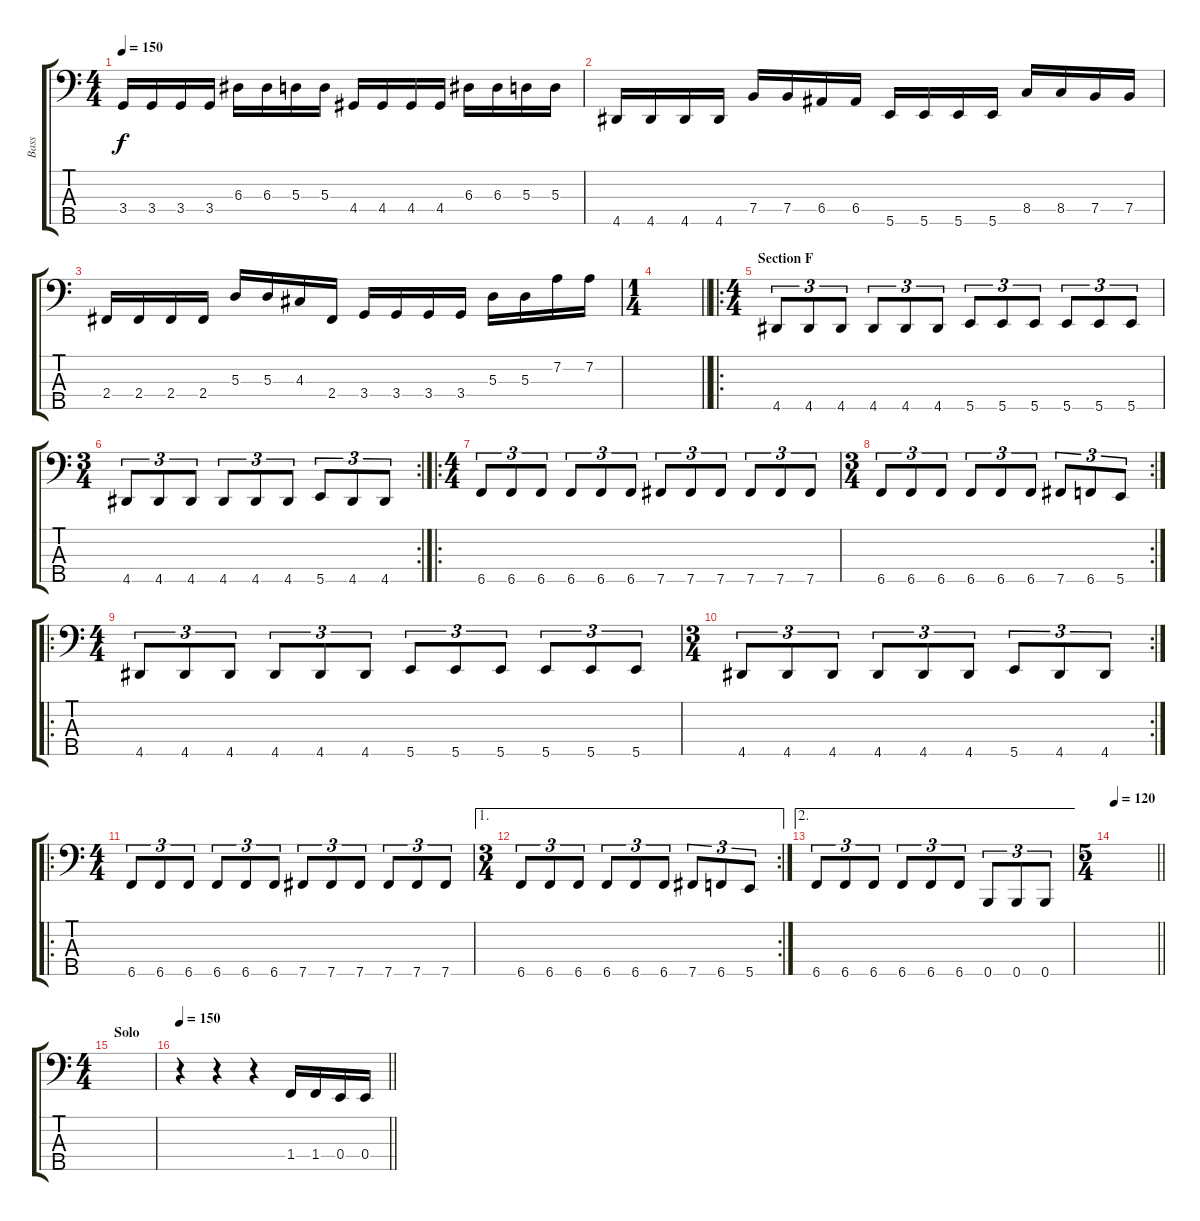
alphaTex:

\track ("Bass" "Bass") {instrument slapbass2}
\staff {score tabs}
\tuning (G2 D2 A1 E1 B0) {hide}
\ts (4 4)
\tempo 150
\clef f4
\ks c
3.4.16{dy f} 3.4.16 3.4.16 3.4.16 6.3.16 6.3.16 5.3.16 5.3.16 4.4.16 4.4.16 4.4.16 4.4.16 6.3.16 6.3.16 5.3.16 5.3.16 |
4.5.16 4.5.16 4.5.16 4.5.16 7.4.16 7.4.16 6.4.16 6.4.16 5.5.16 5.5.16 5.5.16 5.5.16 8.4.16 8.4.16 7.4.16 7.4.16 |
2.4.16 2.4.16 2.4.16 2.4.16 5.3.16 5.3.16 4.3.16 2.4.16 3.4.16 3.4.16 3.4.16 3.4.16 5.3.16 5.3.16 7.2.16 7.2.16 |
\ts (1 4)
\barLineRight lightlight
|
\ro
\ts (4 4)
\section ("" "Section F")
4.5.8{tu (3 2)} 4.5.8{tu (3 2)} 4.5.8{tu (3 2)} 4.5.8{tu (3 2)} 4.5.8{tu (3 2)} 4.5.8{tu (3 2)} 5.5.8{tu (3 2)} 5.5.8{tu (3 2)} 5.5.8{tu (3 2)} 5.5.8{tu (3 2)} 5.5.8{tu (3 2)} 5.5.8{tu (3 2)} |
\rc 2
\ts (3 4)
4.5.8{tu (3 2)} 4.5.8{tu (3 2)} 4.5.8{tu (3 2)} 4.5.8{tu (3 2)} 4.5.8{tu (3 2)} 4.5.8{tu (3 2)} 5.5.8{tu (3 2)} 4.5.8{tu (3 2)} 4.5.8{tu (3 2)} |
\ro
\ts (4 4)
6.5.8{tu (3 2)} 6.5.8{tu (3 2)} 6.5.8{tu (3 2)} 6.5.8{tu (3 2)} 6.5.8{tu (3 2)} 6.5.8{tu (3 2)} 7.5.8{tu (3 2)} 7.5.8{tu (3 2)} 7.5.8{tu (3 2)} 7.5.8{tu (3 2)} 7.5.8{tu (3 2)} 7.5.8{tu (3 2)} |
\rc 2
\ts (3 4)
6.5.8{tu (3 2)} 6.5.8{tu (3 2)} 6.5.8{tu (3 2)} 6.5.8{tu (3 2)} 6.5.8{tu (3 2)} 6.5.8{tu (3 2)} 7.5.8{tu (3 2)} 6.5.8{tu (3 2)} 5.5.8{tu (3 2)} |
\ro
\ts (4 4)
4.5.8{tu (3 2)} 4.5.8{tu (3 2)} 4.5.8{tu (3 2)} 4.5.8{tu (3 2)} 4.5.8{tu (3 2)} 4.5.8{tu (3 2)} 5.5.8{tu (3 2)} 5.5.8{tu (3 2)} 5.5.8{tu (3 2)} 5.5.8{tu (3 2)} 5.5.8{tu (3 2)} 5.5.8{tu (3 2)} |
\rc 2
\ts (3 4)
4.5.8{tu (3 2)} 4.5.8{tu (3 2)} 4.5.8{tu (3 2)} 4.5.8{tu (3 2)} 4.5.8{tu (3 2)} 4.5.8{tu (3 2)} 5.5.8{tu (3 2)} 4.5.8{tu (3 2)} 4.5.8{tu (3 2)} |
\ro
\ts (4 4)
6.5.8{tu (3 2)} 6.5.8{tu (3 2)} 6.5.8{tu (3 2)} 6.5.8{tu (3 2)} 6.5.8{tu (3 2)} 6.5.8{tu (3 2)} 7.5.8{tu (3 2)} 7.5.8{tu (3 2)} 7.5.8{tu (3 2)} 7.5.8{tu (3 2)} 7.5.8{tu (3 2)} 7.5.8{tu (3 2)} |
\ae 1
\rc 2
\ts (3 4)
6.5.8{tu (3 2)} 6.5.8{tu (3 2)} 6.5.8{tu (3 2)} 6.5.8{tu (3 2)} 6.5.8{tu (3 2)} 6.5.8{tu (3 2)} 7.5.8{tu (3 2)} 6.5.8{tu (3 2)} 5.5.8{tu (3 2)} |
\ae 2
6.5.8{tu (3 2)} 6.5.8{tu (3 2)} 6.5.8{tu (3 2)} 6.5.8{tu (3 2)} 6.5.8{tu (3 2)} 6.5.8{tu (3 2)} 0.5.8{tu (3 2)} 0.5.8{tu (3 2)} 0.5.8{tu (3 2)} |
\ts (5 4)
\tempo 120
\barLineRight lightlight
|
\ts (4 4)
\section ("" "Solo")
|
\tempo 150
\barLineRight lightlight
r.4 r.4 r.4 1.4.16 1.4.16 0.4.16 0.4.16
